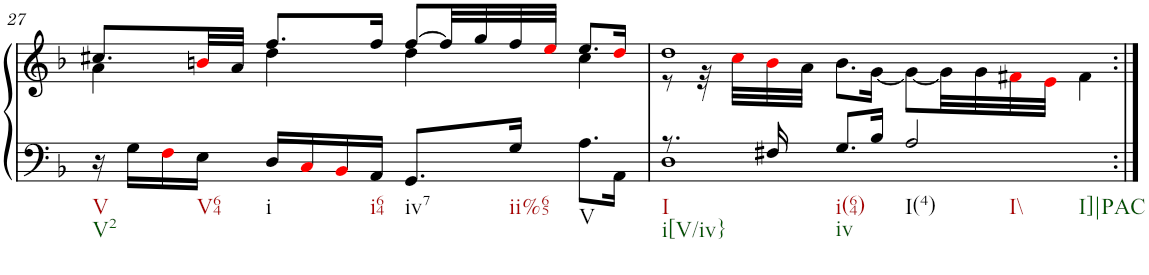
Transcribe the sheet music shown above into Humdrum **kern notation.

**kern	**kern
*part1	*part1
*staff2	*staff1
*I"Klavier linke Hand	*
!!LO:PB:g=z
*clefF4	*clefG2
*k[b-]	*k[b-]
*M4/4	*M4/4
*met(c)	*met(c)
=27	=27
*	*^
!LO:TX:b:t=V	!	!
!LO:TX:b:t=V2	!	!
16r	8.cc#X/L	4a\
16G\LL	.	.
16Fi\	.	.
!LO:TX:b:t=V64	!	!
16E\JJ	32bni/LL	.
.	32a/JJJ	.
!LO:TX:b:t=i	!	!
16D/LL	8.ff/L	4dd\
16Ci/	.	.
16BB-i/	.	.
!LO:TX:b:t=i64	!	!
16AA/JJ	16ff/Jk	.
!LO:TX:b:t=iv7	!	!
8.GG/L	[8ff/L	4dd\
.	32ff/LL]	.
.	32gg/	.
!LO:TX:b:t=ii%65	!	!
16G/Jk	32ff/	.
.	32eei/JJJ	.
!LO:TX:b:t=V	!	!
8.A\L	8.ee/L	4cc#\
16AA\Jk	16ddi/Jk	.
=28	=28	=28
*^	*	*
!LO:TX:b:t=I	!	!	!
!LO:TX:b:t=i[V/iv}	!	!	!
8.r	1D	1dd	8r
.	.	.	32r
.	.	.	32cci\LLL
16F#X/	.	.	32b-i\
.	.	.	32a\JJJ
!LO:TX:b:t=i(64)	!	!	!
!LO:TX:b:t=iv	!	!	!
8.G/L	.	.	8.b-\L
16B-/Jk	.	.	[16g\Jk
!LO:TX:b:t=I(4)	!	!	!
!LO:TX:b:t=I\\	!	!	!
!LO:TX:b:t=I]|PAC	!	!	!
2A/	.	.	8g\L_
.	.	.	32g\LL]
.	.	.	32g\
.	.	.	32f#Xi\
.	.	.	32ei\JJJ
.	.	.	4f#\
*v	*v	*	*
*	*v	*v
=:|!	=:|!
*-	*-
